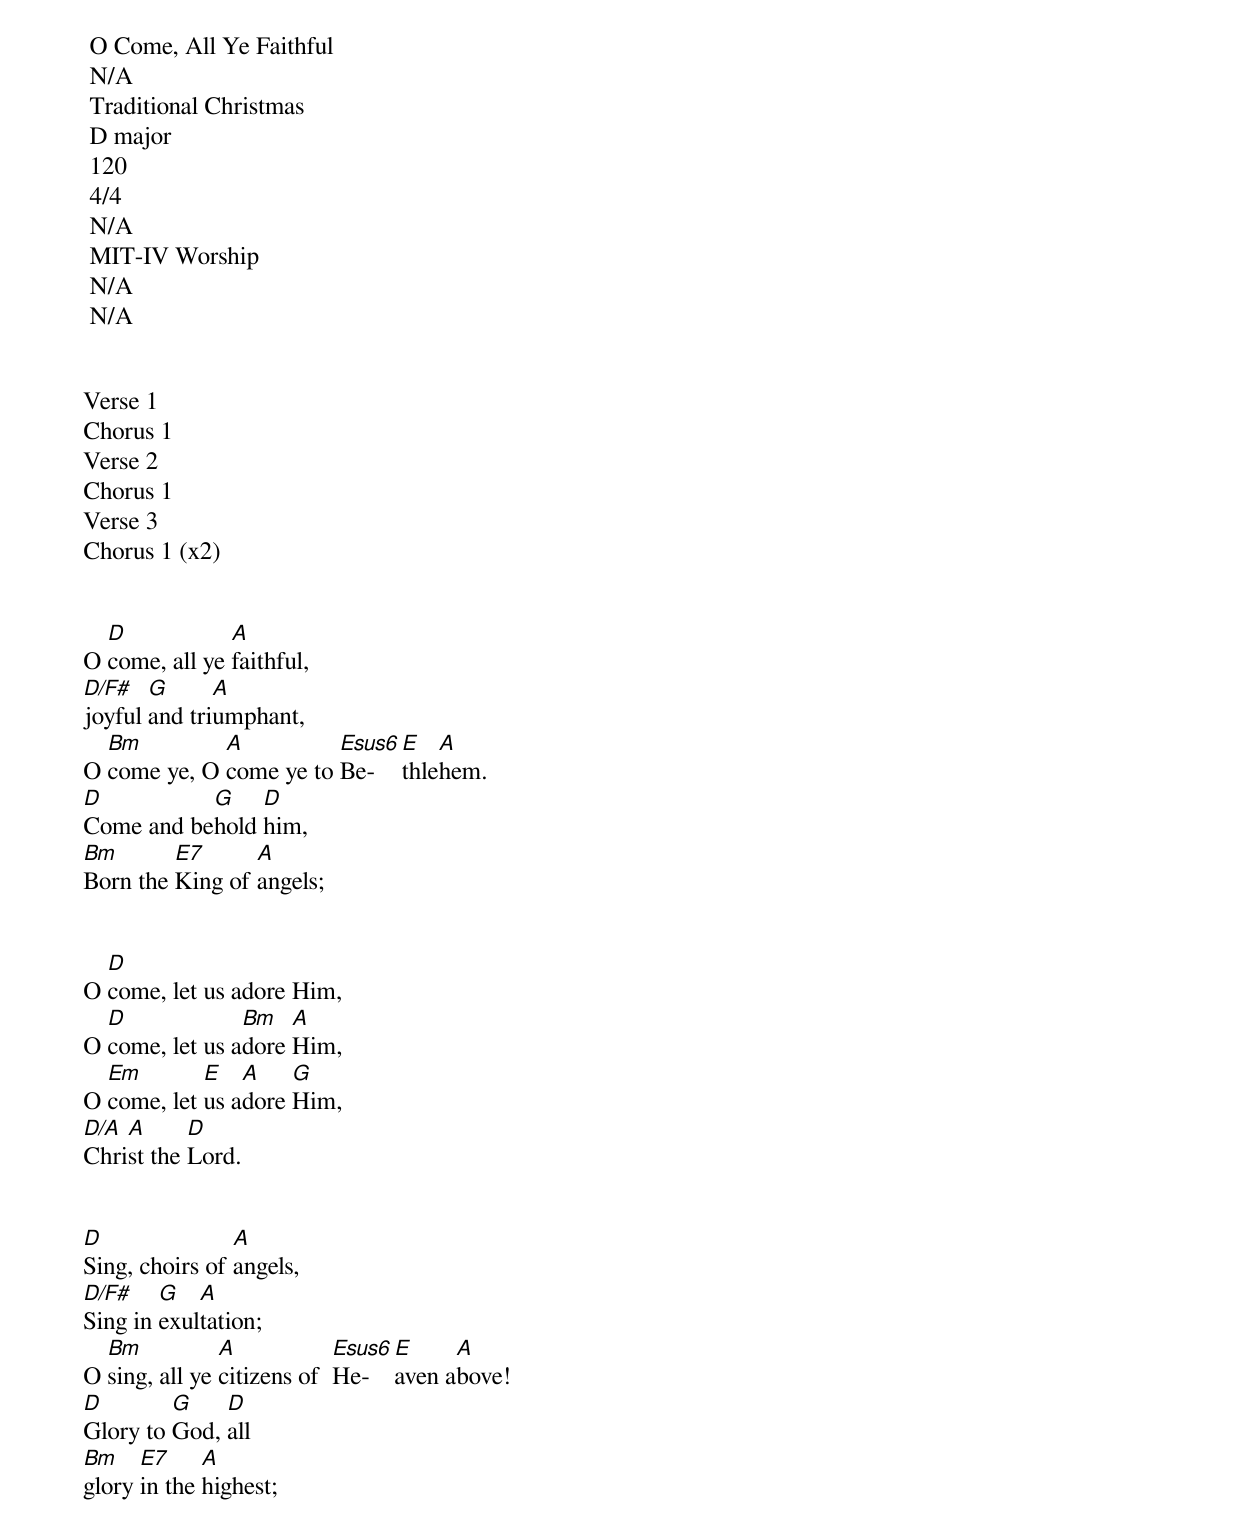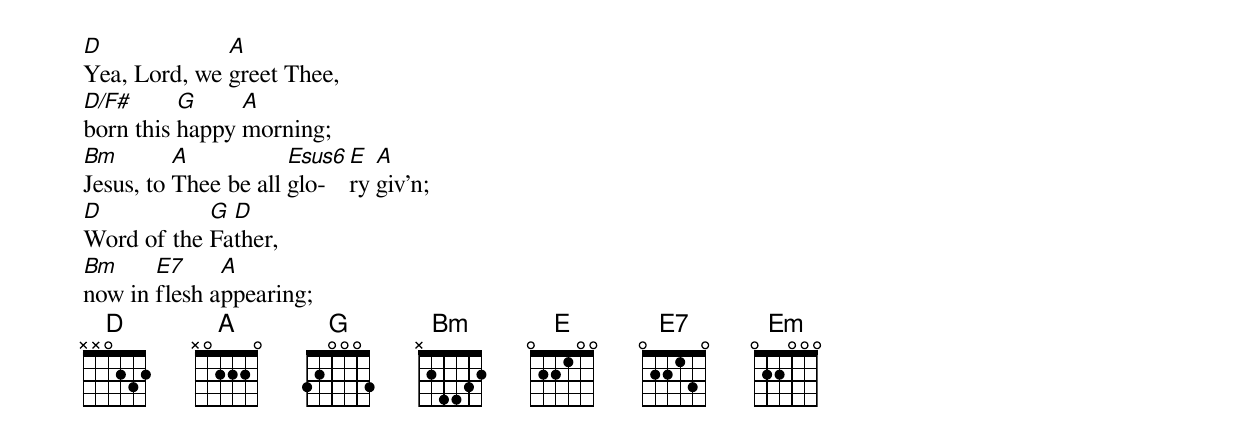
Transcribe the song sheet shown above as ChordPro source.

<song> O Come, All Ye Faithful
<ccli> N/A
<composer> Traditional Christmas
<key> D major
<bpm> 120
<signature> 4/4
<verse> N/A
<arranger> MIT-IV Worship
<year> N/A
<publisher> N/A

<order>
Verse 1
Chorus 1
Verse 2
Chorus 1
Verse 3
Chorus 1 (x2)

<Verse 1>
O [D]come, all ye [A]faithful,
[D/F#]joyful [G]and tri[A]umphant,
O [Bm]come ye, O [A]come ye to [Esus6]Be-[E]thle[A]hem.
[D]Come and be[G]hold [D]him,
[Bm]Born the [E7]King of [A]angels;

<Chorus 1>
O [D]come, let us adore Him,
O [D]come, let us a[Bm]dore [A]Him,
O [Em]come, let [E]us a[A]dore [G]Him,
[D/A]Chri[A]st the [D]Lord.

<Verse 2>
[D]Sing, choirs of [A]angels,
[D/F#]Sing in [G]exul[A]tation;
O [Bm]sing, all ye [A]citizens of  [Esus6]He-[E]aven a[A]bove!
[D]Glory to [G]God, [D]all
[Bm]glory [E7]in the [A]highest;

<Verse 3>
[D]Yea, Lord, we [A]greet Thee,
[D/F#]born this [G]happy [A]morning;
[Bm]Jesus, to [A]Thee be all [Esus6]glo-[E]ry [A]giv'n;
[D]Word of the [G]Fa[D]ther,
[Bm]now in [E7]flesh a[A]ppearing;
